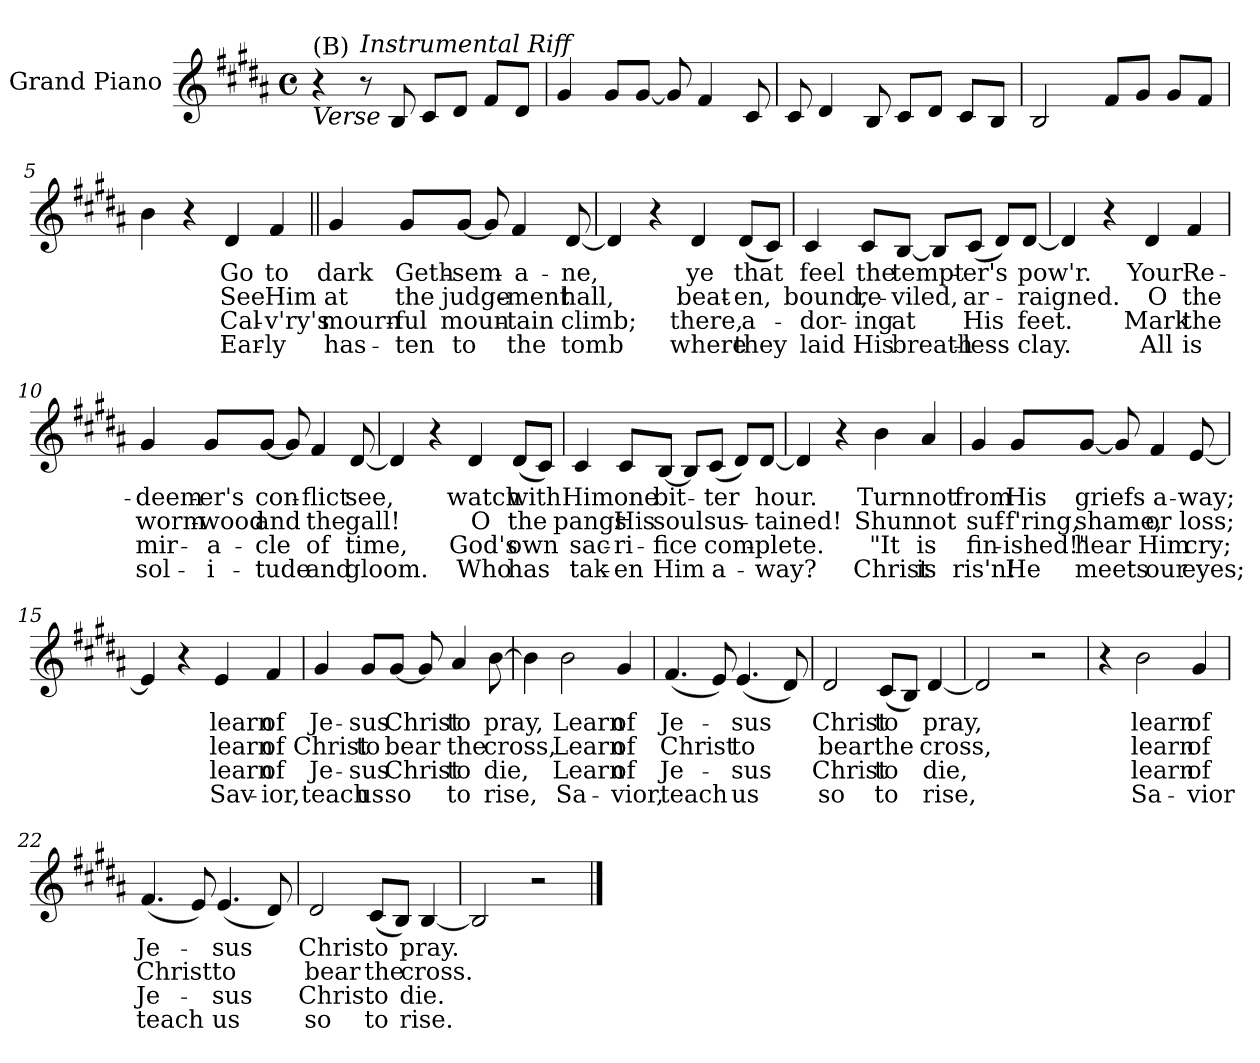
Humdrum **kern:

**kern	**text	**text	**text	**text
*part1	*part1	*part1	*part1	*part1
*staff1	*staff1	*staff1	*staff1	*staff1
*I"Grand Piano	*	*	*	*
*I'Pno	*	*	*	*
*clefG2	*	*	*	*
*k[f#c#g#d#a#]	*	*	*	*
*M4/4	*	*	*	*
*met(c)	*	*	*	*
=1	=1	=1	=1	=1
!LO:TX:b:i:t=Verse	!	!	!	!
!LO:TX:a:t=(B)	!	!	!	!
4r	.	.	.	.
!LO:TX:a:i:t=Instrumental Riff	!	!	!	!
8r	.	.	.	.
8B!/	.	.	.	.
8c#!/L	.	.	.	.
8d#!/J	.	.	.	.
8f#!/L	.	.	.	.
8d#!/J	.	.	.	.
=2	=2	=2	=2	=2
4g#!/	.	.	.	.
8g#!/L	.	.	.	.
[8g#!/J	.	.	.	.
8g#!/]	.	.	.	.
4f#!/	.	.	.	.
8c#!/	.	.	.	.
=3	=3	=3	=3	=3
8c#!/	.	.	.	.
4d#!/	.	.	.	.
8B!/	.	.	.	.
8c#!/L	.	.	.	.
8d#!/J	.	.	.	.
8c#!/L	.	.	.	.
8B!/J	.	.	.	.
=4	=4	=4	=4	=4
2B!/	.	.	.	.
8f#!/L	.	.	.	.
8g#!/J	.	.	.	.
8g#!/L	.	.	.	.
8f#!/J	.	.	.	.
!!LO:LB:g=z
=5	=5	=5	=5	=5
4b!\	.	.	.	.
4r	.	.	.	.
!	!LO:LY:b	!LO:LY:b	!LO:LY:b	!LO:LY:b
4d#/	Go	See	Cal-	Ear-
!	!LO:LY:b	!LO:LY:b	!LO:LY:b	!LO:LY:b
4f#/	to	Him	-v'ry's	-ly
=6||	=6||	=6||	=6||	=6||
!	!LO:LY:b	!LO:LY:b	!LO:LY:b	!LO:LY:b
4g#/	dark	at	mourn-	has-
!	!LO:LY:b	!LO:LY:b	!LO:LY:b	!LO:LY:b
8g#/L	Geth-	the	-ful	-ten
!	!LO:LY:b	!LO:LY:b	!LO:LY:b	!LO:LY:b
[8g#/J	-sem-	judge-	moun-	to
8g#/]	.	.	.	.
!	!LO:LY:b	!LO:LY:b	!LO:LY:b	!LO:LY:b
4f#/	-a-	-ment	-tain	the
!	!LO:LY:b	!LO:LY:b	!LO:LY:b	!LO:LY:b
[8d#/	-ne,	hall,	climb;	tomb
=7	=7	=7	=7	=7
4d#/]	.	.	.	.
4r	.	.	.	.
!	!LO:LY:b	!LO:LY:b	!LO:LY:b	!LO:LY:b
4d#/	ye	beat-	there,	where
!	!LO:LY:b	!LO:LY:b	!LO:LY:b	!LO:LY:b
(8d#/L	that	-en,	a-	they
8c#/J)	.	.	.	.
!!LO:LB:g=z
=8	=8	=8	=8	=8
!	!LO:LY:b	!LO:LY:b	!LO:LY:b	!LO:LY:b
4c#/	feel	bound,	-dor-	laid
!	!LO:LY:b	!LO:LY:b	!LO:LY:b	!LO:LY:b
8c#/L	the	re-	-ing	His
!	!LO:LY:b	!LO:LY:b	!LO:LY:b	!LO:LY:b
[8B/J	tempt-	-viled,	at	breath-
8B/L]	.	.	.	.
!	!LO:LY:b	!LO:LY:b	!LO:LY:b	!LO:LY:b
(8c#/J	-er's	ar-	His	-less
8d#/L)	.	.	.	.
!	!LO:LY:b	!LO:LY:b	!LO:LY:b	!LO:LY:b
[8d#/J	pow'r.	-raigned.	feet.	clay.
=9	=9	=9	=9	=9
4d#/]	.	.	.	.
4r	.	.	.	.
!	!LO:LY:b	!LO:LY:b	!LO:LY:b	!LO:LY:b
4d#/	Your	O	Mark	All
!	!LO:LY:b	!LO:LY:b	!LO:LY:b	!LO:LY:b
4f#/	Re-	the	the	is
=10	=10	=10	=10	=10
!	!LO:LY:b	!LO:LY:b	!LO:LY:b	!LO:LY:b
4g#/	-deem-	worm-	mir-	sol-
!	!LO:LY:b	!LO:LY:b	!LO:LY:b	!LO:LY:b
8g#/L	-er's	-wood	-a-	-i-
!	!LO:LY:b	!LO:LY:b	!LO:LY:b	!LO:LY:b
[8g#/J	con-	and	-cle	-tude
8g#/]	.	.	.	.
!	!LO:LY:b	!LO:LY:b	!LO:LY:b	!LO:LY:b
4f#/	-flict	the	of	and
!	!LO:LY:b	!LO:LY:b	!LO:LY:b	!LO:LY:b
[8d#/	see,	gall!	time,	gloom.
!!LO:LB:g=z
=11	=11	=11	=11	=11
4d#/]	.	.	.	.
4r	.	.	.	.
!	!LO:LY:b	!LO:LY:b	!LO:LY:b	!LO:LY:b
4d#/	watch	O	God's	Who
!	!LO:LY:b	!LO:LY:b	!LO:LY:b	!LO:LY:b
(8d#/L	with	the	own	has
8c#/J)	.	.	.	.
=12	=12	=12	=12	=12
!	!LO:LY:b	!LO:LY:b	!LO:LY:b	!LO:LY:b
4c#/	Him	pangs	sac-	tak-
!	!LO:LY:b	!LO:LY:b	!LO:LY:b	!LO:LY:b
8c#/L	one	His	-ri-	-en
!	!LO:LY:b	!LO:LY:b	!LO:LY:b	!LO:LY:b
[8B/J	bit-	soul	-fice	Him
8B/L]	.	.	.	.
!	!LO:LY:b	!LO:LY:b	!LO:LY:b	!LO:LY:b
(8c#/J	-ter	sus-	com-	a-
8d#/L)	.	.	.	.
!	!LO:LY:b	!LO:LY:b	!LO:LY:b	!LO:LY:b
[8d#/J	hour.	-tained!	-plete.	-way?
=13	=13	=13	=13	=13
4d#/]	.	.	.	.
4r	.	.	.	.
!	!LO:LY:b	!LO:LY:b	!LO:LY:b	!LO:LY:b
4b\	Turn	Shun	"It	Christ
!	!LO:LY:b	!LO:LY:b	!LO:LY:b	!LO:LY:b
4a#/	not	not	is	is
!!LO:LB:g=z
=14	=14	=14	=14	=14
!	!LO:LY:b	!LO:LY:b	!LO:LY:b	!LO:LY:b
4g#/	from	suf-	fin-	ris'n!
!	!LO:LY:b	!LO:LY:b	!LO:LY:b	!LO:LY:b
8g#/L	His	-f'ring,	-ished!"	He
!	!LO:LY:b	!LO:LY:b	!LO:LY:b	!LO:LY:b
[8g#/J	griefs	shame,	hear	meets
8g#/]	.	.	.	.
!	!LO:LY:b	!LO:LY:b	!LO:LY:b	!LO:LY:b
4f#/	a-	or	Him	our
!	!LO:LY:b	!LO:LY:b	!LO:LY:b	!LO:LY:b
[8e/	-way;	loss;	cry;	eyes;
=15	=15	=15	=15	=15
4e/]	.	.	.	.
4r	.	.	.	.
!	!LO:LY:b	!LO:LY:b	!LO:LY:b	!LO:LY:b
4e/	learn	learn	learn	Sav-
!	!LO:LY:b	!LO:LY:b	!LO:LY:b	!LO:LY:b
4f#/	of	of	of	-ior,
=16	=16	=16	=16	=16
!	!LO:LY:b	!LO:LY:b	!LO:LY:b	!LO:LY:b
4g#/	Je-	Christ	Je-	teach
!	!LO:LY:b	!LO:LY:b	!LO:LY:b	!LO:LY:b
8g#/L	-sus	to	-sus	us
!	!LO:LY:b	!LO:LY:b	!LO:LY:b	!LO:LY:b
[8g#/J	Christ	bear	Christ	so
8g#/]	.	.	.	.
!	!LO:LY:b	!LO:LY:b	!LO:LY:b	!LO:LY:b
4a#/	to	the	to	to
!	!LO:LY:b	!LO:LY:b	!LO:LY:b	!LO:LY:b
[8b\	pray,	cross,	die,	rise,
!!LO:LB:g=z
=17	=17	=17	=17	=17
4b\]	.	.	.	.
!	!LO:LY:b	!LO:LY:b	!LO:LY:b	!LO:LY:b
2b\	Learn	Learn	Learn	Sa-
!	!LO:LY:b	!LO:LY:b	!LO:LY:b	!LO:LY:b
4g#/	of	of	of	-vior,
=18	=18	=18	=18	=18
!	!LO:LY:b	!LO:LY:b	!LO:LY:b	!LO:LY:b
(4.f#/	Je-	Christ	Je-	teach
8e/)	.	.	.	.
!	!LO:LY:b	!LO:LY:b	!LO:LY:b	!LO:LY:b
(4.e/	-sus	to	-sus	us
8d#/)	.	.	.	.
=19	=19	=19	=19	=19
!	!LO:LY:b	!LO:LY:b	!LO:LY:b	!LO:LY:b
2d#/	Christ	bear	Christ	so
!	!LO:LY:b	!LO:LY:b	!LO:LY:b	!LO:LY:b
(8c#/L	to	the	to	to
8B/J)	.	.	.	.
!	!LO:LY:b	!LO:LY:b	!LO:LY:b	!LO:LY:b
[4d#/	pray,	cross,	die,	rise,
=20	=20	=20	=20	=20
2d#/]	.	.	.	.
2r	.	.	.	.
!!LO:LB:g=z
=21	=21	=21	=21	=21
4r	.	.	.	.
!	!LO:LY:b	!LO:LY:b	!LO:LY:b	!LO:LY:b
2b\	learn	learn	learn	Sa-
!	!LO:LY:b	!LO:LY:b	!LO:LY:b	!LO:LY:b
4g#/	of	of	of	-vior
=22	=22	=22	=22	=22
!	!LO:LY:b	!LO:LY:b	!LO:LY:b	!LO:LY:b
(4.f#/	Je-	Christ	Je-	teach
8e/)	.	.	.	.
!	!LO:LY:b	!LO:LY:b	!LO:LY:b	!LO:LY:b
(4.e/	-sus	to	-sus	us
8d#/)	.	.	.	.
=23	=23	=23	=23	=23
!	!LO:LY:b	!LO:LY:b	!LO:LY:b	!LO:LY:b
2d#/	Christ	bear	Christ	so
!	!LO:LY:b	!LO:LY:b	!LO:LY:b	!LO:LY:b
(8c#/L	to	the	to	to
8B/J)	.	.	.	.
!	!LO:LY:b	!LO:LY:b	!LO:LY:b	!LO:LY:b
[4B/	pray.	cross.	die.	rise.
=24	=24	=24	=24	=24
2B/]	.	.	.	.
2r	.	.	.	.
==	==	==	==	==
*-	*-	*-	*-	*-
